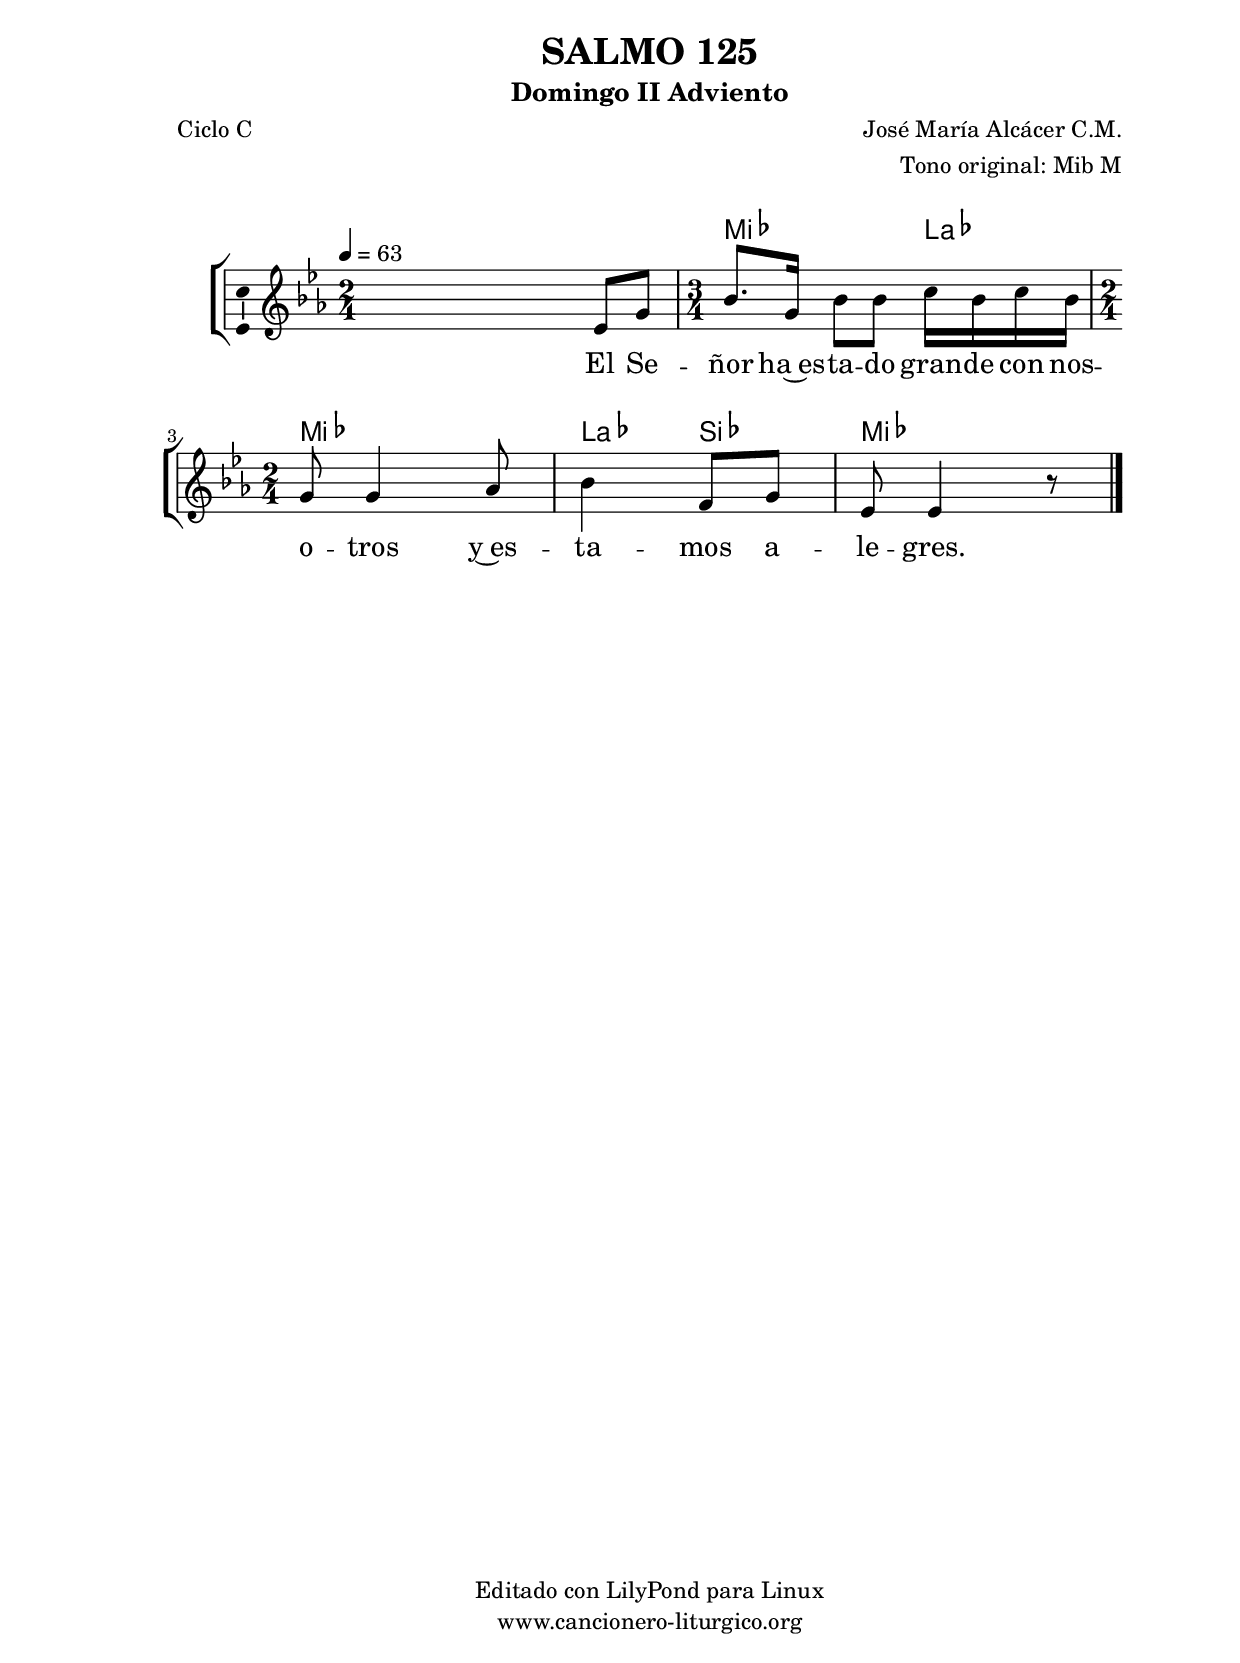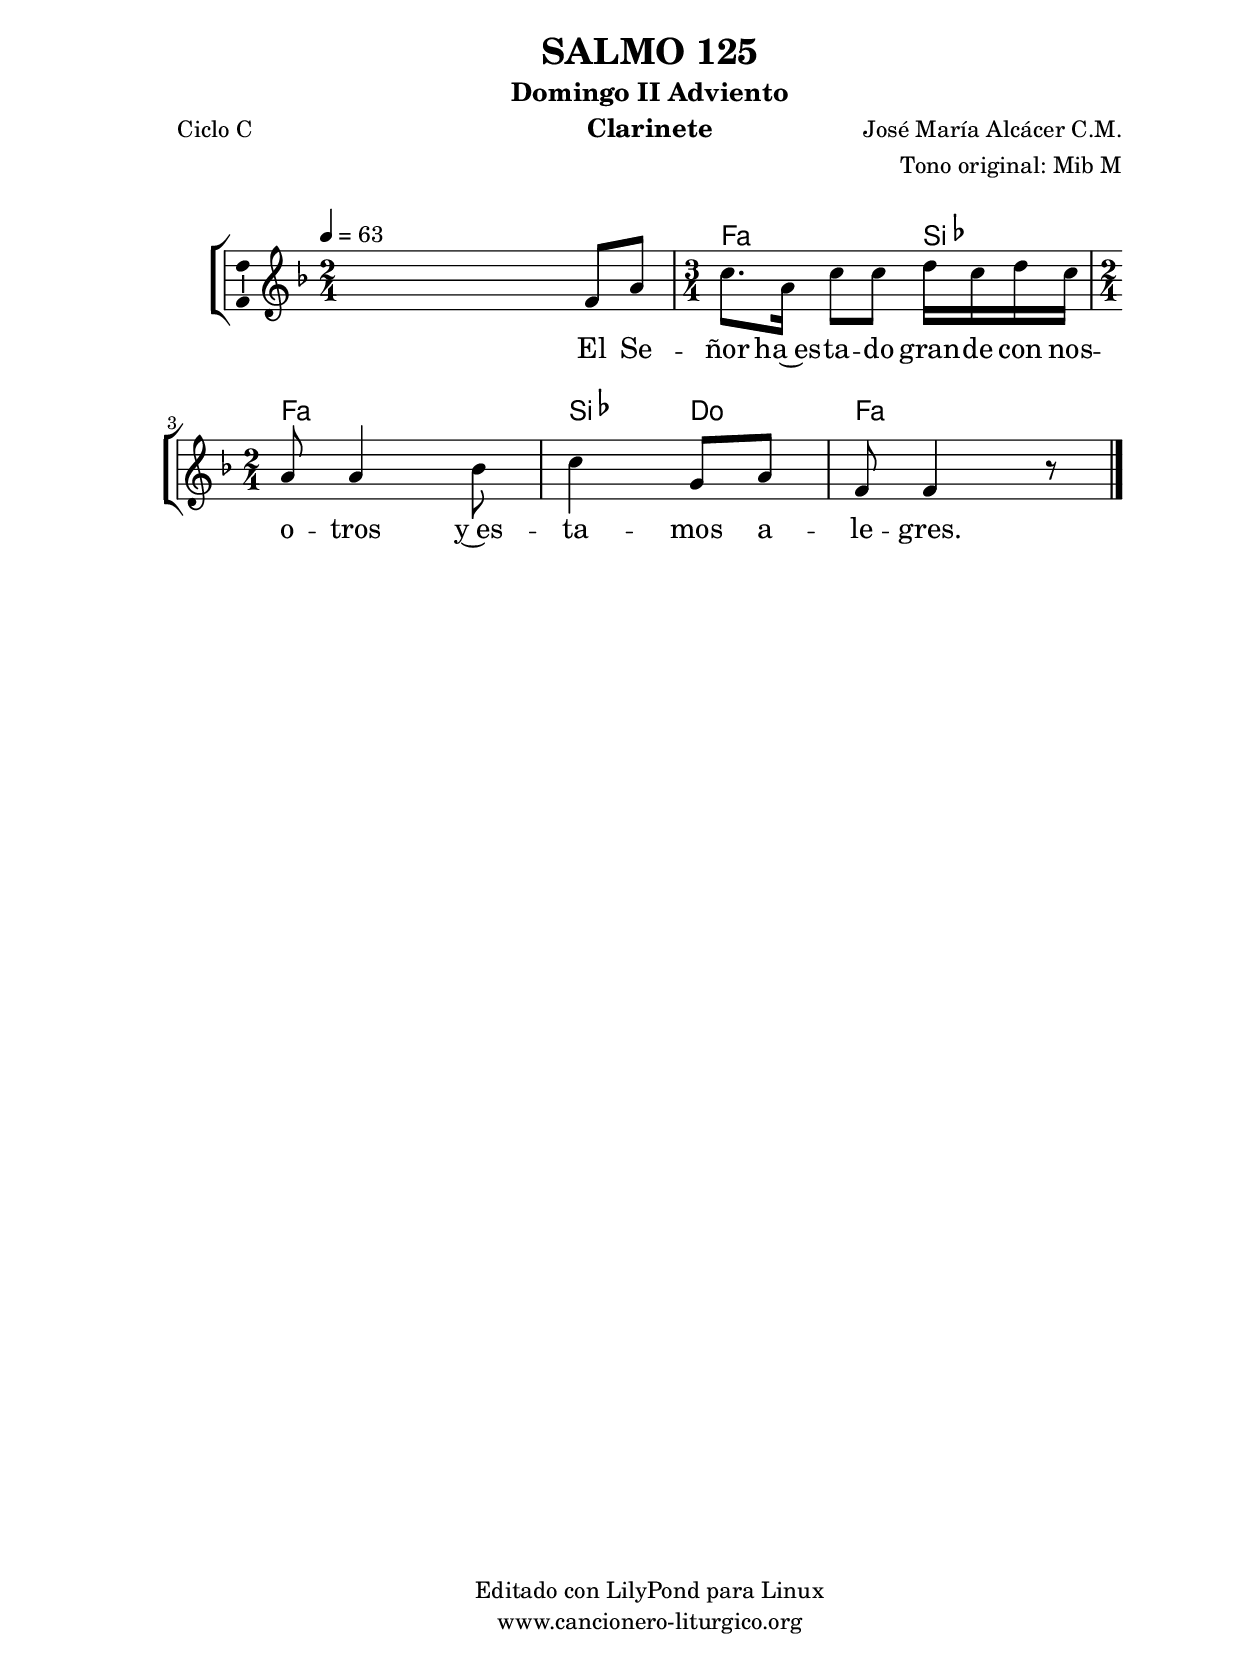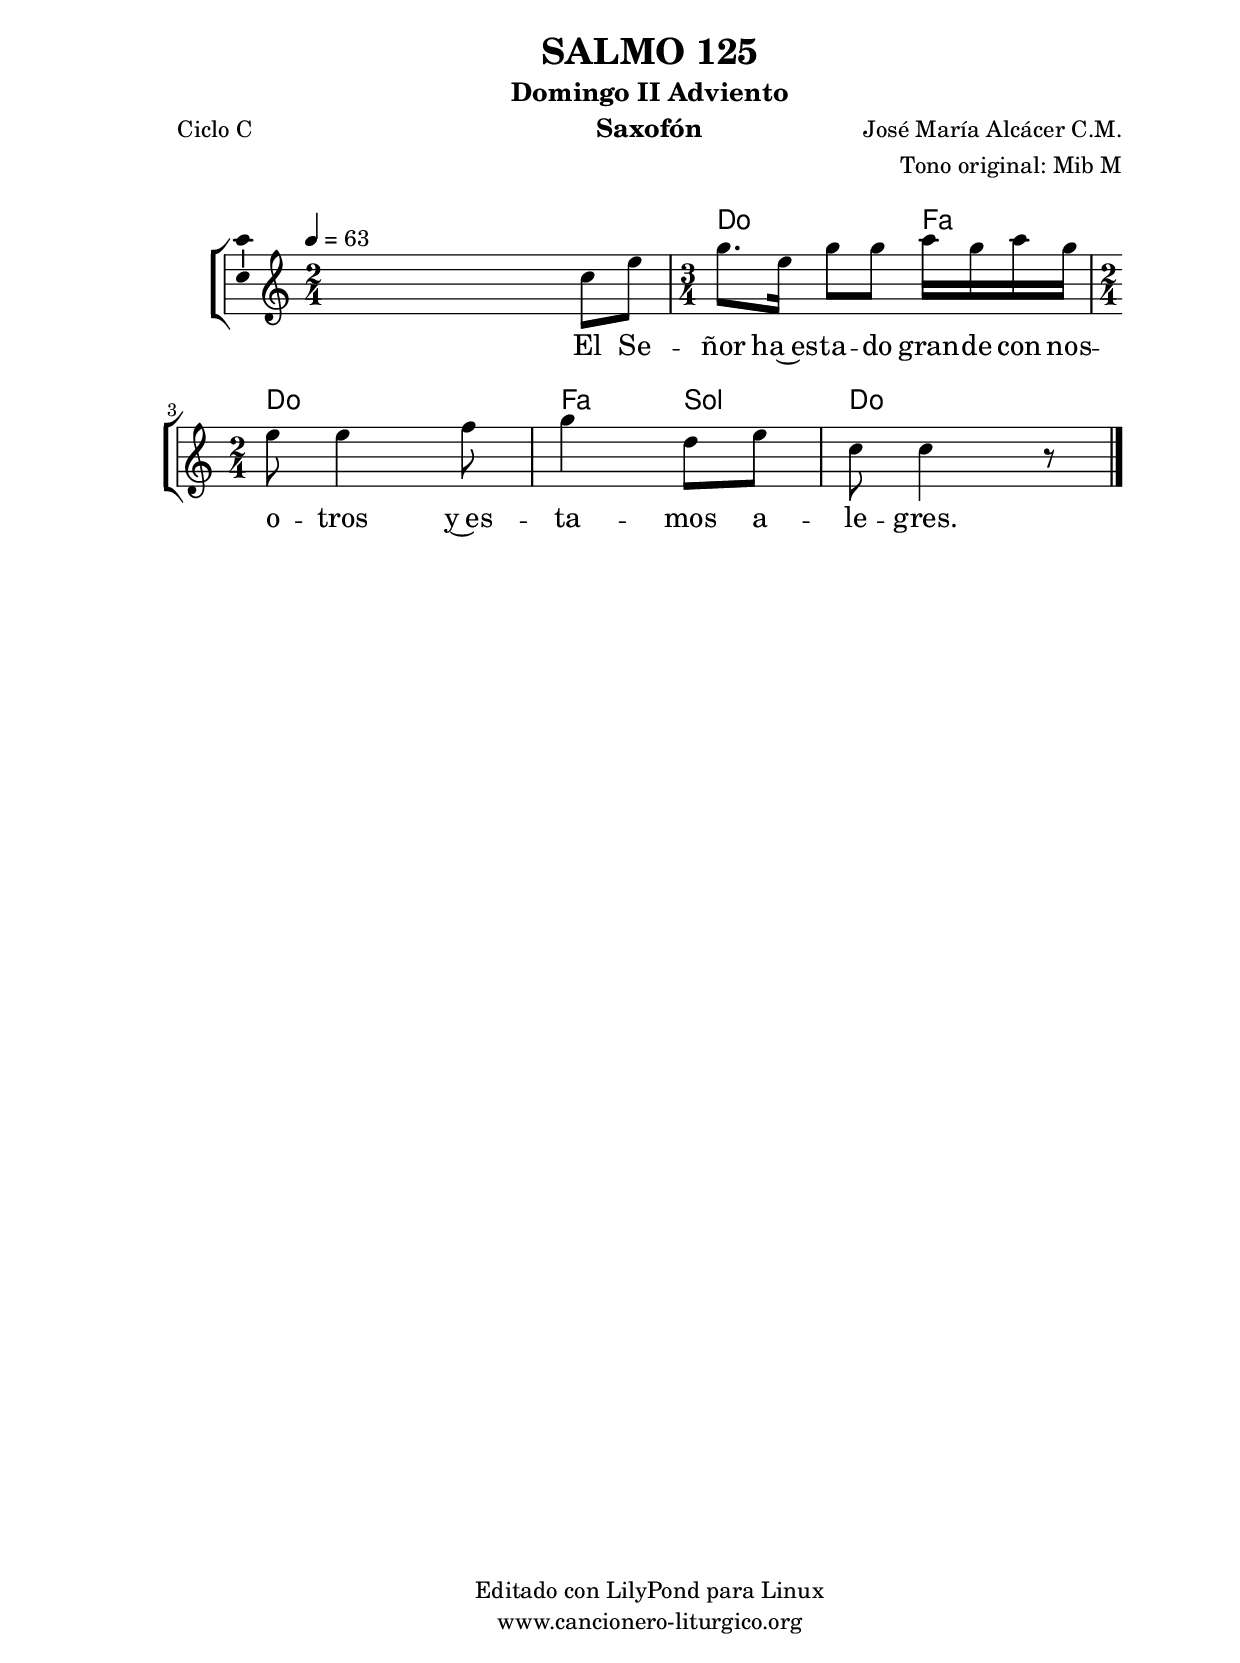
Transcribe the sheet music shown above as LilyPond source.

%
%para convertir .midi en .wav:
%timidity filename.midi -Ow -o finename.wav
%
%
%Para convertir de .wav a .mp3:
%lame -h -m j filename.wav
%
%
%para escuchar el midi:
%timidity nombrefichero.midi
%


%versión de lilypond para la que se ha escrito esta partitura:
\version "2.16.0"

	%Tamaño papel
	#(set-default-paper-size "a4")
	%Tamaño partitura
	#(set-global-staff-size 20)
	%No responde al pulsar sobre una nota
	#(ly:set-option 'point-and-click #f)

%parámetros del encabezamiento:
\header {
	title = "SALMO 125"
	subtitle = "Domingo II Adviento"
	composer = "José María Alcácer C.M."
	poet = "Ciclo C"
	meter = ""
	arranger = "Tono original: Mib M"
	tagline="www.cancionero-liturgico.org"
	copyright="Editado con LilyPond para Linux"
	tiempo = "Adviento"
	usos = "Salmo"
	letra = "El Señor ha estado grande con nosotros y estamos alegres."
	}

%parámetros asociados al papel:
\paper  {
	oddHeaderMarkup = \markup {\fill-line { \on-the-fly #not-first-page \fromproperty #'header:title \on-the-fly #not-first-page \fromproperty #'header:composer }}
	evenHeaderMarkup = \markup {\fill-line { \fromproperty #'header:composer \fromproperty #'header:title }}
	#(set-paper-size "a4")
	print-page-number = ##f
	first-page-number = 1
	print-first-page-number = ##f
%	head-separation = 3.0 \cm
	top-margin = 2.0 \cm
	bottom-margin = 0.5\cm
%%%	bottom-margin = -1.0\cm
	left-margin = 3.0 \cm
	line-width = 16.0 \cm 
	indent = 8\mm
	interscoreline = 2.\mm
	between-system-space = 15\mm
%	para que las partituras no llenen la hoja:
	ragged-bottom = ##t
%	idem para la última hoja:
	ragged-last-bottom = ##f
%	para que las partituras llenen el ancho del papel:
	ragged-last = ##f
	after-title-space = 2.5 \cm
%page-count=1
%system-count=8

	%Flexible Vertical Spacing
%	markup-markup-spacing =
%	#'((basic-distance . 15) (minimum-distance . 15) (padding . 3))
	markup-system-spacing =
	#'((basic-distance . 15) (minimum-distance . 15) (padding . 3))
	system-system-spacing =
	#'((basic-distance . 15) (minimum-distance . 15) (padding . 3))
	score-system-spacing =
	#'((basic-distance . 15) (minimum-distance . 15) (padding . 5))
%	top-system-spacing = % header
%	#'((basic-distance . 8) (minimum-distance . 0) (padding . 3))
%	top-markup-spacing =
%	#'((basic-distance . 20) (minimum-distance . 20) (padding . 3))
	last-bottom-spacing = % footer
	#'((basic-distance . 5) (minimum-distance . 5) (padding . 3))
%	score-markup-spacing =
%	#'((basic-distance . 16) (minimum-distance . 13) (padding . 3))

	}


%parámetros que afectan a toda la partitura:
global =  {
	%clave de sol (G):
	\clef G
	%armadura:
%	\transpose ees d
	\key ees \major
	\tempo 4=63
	\set Score.tempoHideNote = ##f
	}


acordes = {
	\italianChords
	\chordmode {
%	\transpose ees d
{

s2 ees2 aes4 ees2 aes4 bes ees2

	}
	}
}

melodia = 
%\transpose ees d
{
	\relative c'{

\time 2/4
s4 ees8 g

\time 3/4
bes8. g16 bes8 bes c16 bes c bes

\time 2/4
g8 g4 aes8
bes4 f8 g
ees8 ees4 r8

	\bar "|."
	}
	}


texto = \lyricmode {
El Se -- ñor ha~es -- ta -- do gran -- de con nos -- o -- tros y~es -- ta -- mos a -- le -- gres.
	}


acordesStaff = \context ChordNames = acordesStaff <<
	\set chordChanges = ##t
	\acordes
	>>


vozStaff = \context Voice = vozStaff
\with {\consists "Ambitus_engraver"}
<<
%	\set Staff.instrumentName = ""
%	\set Staff.shortInstrumentName = ""
%	\set Staff.midiInstrument = #"clarinet"
%	\set Staff.midiInstrument = #"cello"
%	\set Staff.midiInstrument = #"flute"
	\set Staff.midiInstrument = #"electric guitar (jazz)"
%	\set Staff.midiInstrument = #"english horn"
%	\set Staff.midiInstrument = #"violin"
%	\set Staff.midiInstrument = #"glockenspiel"
	\set Staff.midiMinimumVolume = #0.7
	\set Staff.midiMaximumVolume = #0.9
	\global
	\melodia
	>>


textoStaff = \context Lyrics = textoStaff <<
	\lyricsto vozStaff \texto
	>>

\book {
	\score {
		\context ChoirStaff {
			\override StaffGroup.SystemStartBracket #'collapse-height = #1
			\override Score.SystemStartBar #'collapse-height = #1
			<<
			\acordesStaff
			\vozStaff
			\textoStaff
			>>
			}
		\layout {
	    		\context {
				\Lyrics
				\override LyricText #'font-size = #2
				}
	   		 \context {
				\Score
				%fontSize = #3
				\override StaffSymbol #'staff-space = #(magstep +3)
				%\override Beam #'thickness = #0.55
				%\override SpacingSpanner #'spacing-increment = #1.0
				%\override Slur #'height-limit = #1.5
				}
			}
		}
	\score {
		\unfoldRepeats
		\context ChoirStaff {
			<<
			\acordesStaff
			\vozStaff
			>>
			}
		\midi {
	  		\context {
	  			\Score
				tempoWholesPerMinute = #(ly:make-moment 70 4)
				}
			}
		}
	}

%Partitura para clarinete
#(define output-suffix "C")
\book {
	\header{
		instrument = "Clarinete"
		}
	\score {
		\context ChoirStaff {
			\override StaffGroup.SystemStartBracket #'collapse-height = #1
			\override Score.SystemStartBar #'collapse-height = #1
\transpose c d
			<<
			\acordesStaff
			\vozStaff
			\textoStaff
			>>
			}
		\layout {
	    		\context {
				\Lyrics
				\override LyricText #'font-size = #2
				}
	   		 \context {
				\Score
				%fontSize = #3
				\override StaffSymbol #'staff-space = #(magstep +3)
				%\override Beam #'thickness = #0.55
				%\override SpacingSpanner #'spacing-increment = #1.0
				%\override Slur #'height-limit = #1.5
				}
			}
		}
	}

%Partitura para saxofón
#(define output-suffix "S")
\book {
	\header{
		instrument = "Saxofón"
		}
	\score {
		\context ChoirStaff {
			\override StaffGroup.SystemStartBracket #'collapse-height = #1
			\override Score.SystemStartBar #'collapse-height = #1
\transpose c a
			<<
			\acordesStaff
			\vozStaff
			\textoStaff
			>>
			}
		\layout {
	    		\context {
				\Lyrics
				\override LyricText #'font-size = #2
				}
	   		 \context {
				\Score
				%fontSize = #3
				\override StaffSymbol #'staff-space = #(magstep +3)
				%\override Beam #'thickness = #0.55
				%\override SpacingSpanner #'spacing-increment = #1.0
				%\override Slur #'height-limit = #1.5
				}
			}
		}
	}

